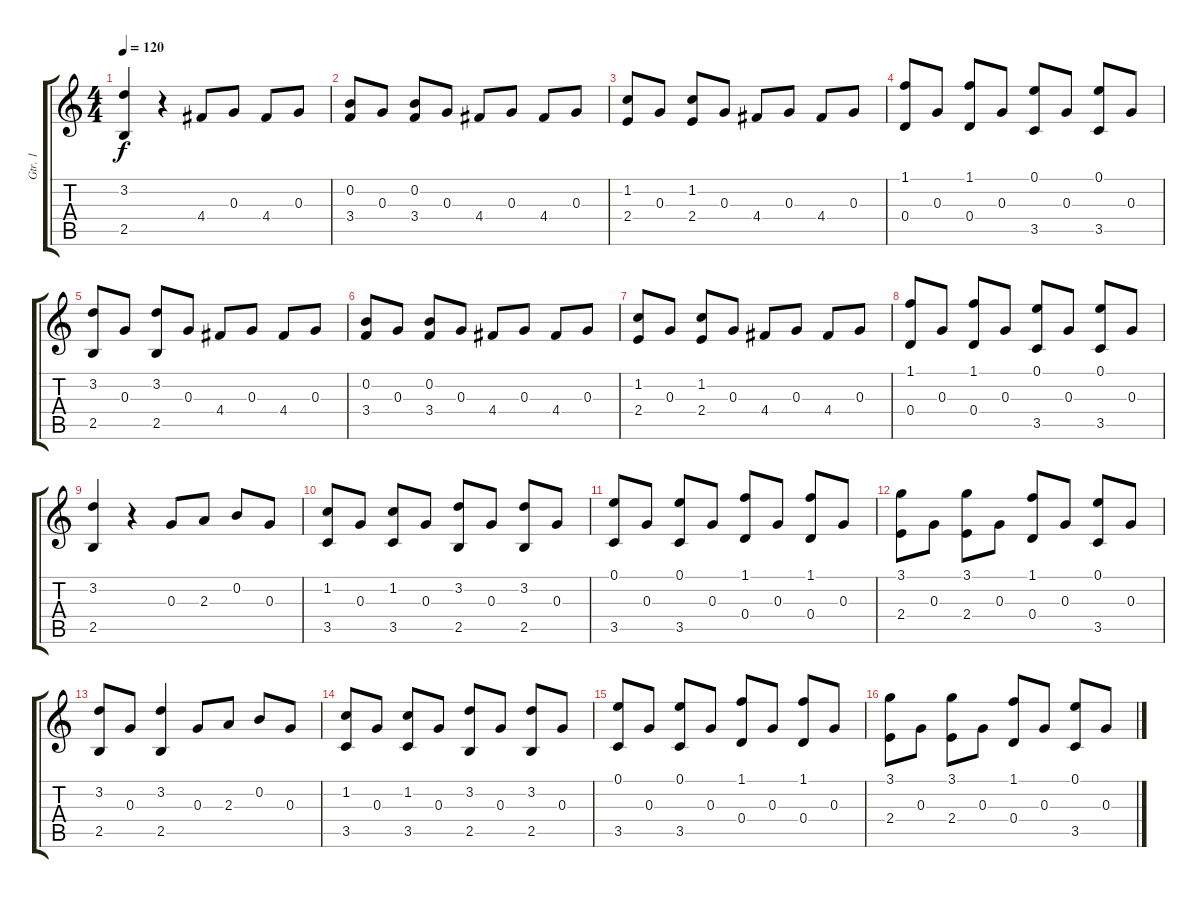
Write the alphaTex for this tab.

\track ("Gtr. 1" "Gtr. 1") {instrument acousticguitarnylon}
\staff {score tabs}
\tuning (E4 B3 G3 D3 A2 E2) {hide}
\ts (4 4)
\tempo 120
\clef g2
\ks c
(3.2 2.5).4{dy f} r.4 4.4.8 0.3.8 4.4.8 0.3.8 |
(0.2 3.4).8 0.3.8 (0.2 3.4).8 0.3.8 4.4.8 0.3.8 4.4.8 0.3.8 |
(1.2 2.4).8 0.3.8 (1.2 2.4).8 0.3.8 4.4.8 0.3.8 4.4.8 0.3.8 |
(1.1 0.4).8 0.3.8 (1.1 0.4).8 0.3.8 (0.1 3.5).8 0.3.8 (0.1 3.5).8 0.3.8 |
(3.2 2.5).8 0.3.8 (3.2 2.5).8 0.3.8 4.4.8 0.3.8 4.4.8 0.3.8 |
(0.2 3.4).8 0.3.8 (0.2 3.4).8 0.3.8 4.4.8 0.3.8 4.4.8 0.3.8 |
(1.2 2.4).8 0.3.8 (1.2 2.4).8 0.3.8 4.4.8 0.3.8 4.4.8 0.3.8 |
(1.1 0.4).8 0.3.8 (1.1 0.4).8 0.3.8 (0.1 3.5).8 0.3.8 (0.1 3.5).8 0.3.8 |
(3.2 2.5).4 r.4 0.3.8 2.3.8 0.2.8 0.3.8 |
(1.2 3.5).8 0.3.8 (1.2 3.5).8 0.3.8 (3.2 2.5).8 0.3.8 (3.2 2.5).8 0.3.8 |
(0.1 3.5).8 0.3.8 (0.1 3.5).8 0.3.8 (1.1 0.4).8 0.3.8 (1.1 0.4).8 0.3.8 |
(3.1 2.4).8 0.3.8 (3.1 2.4).8 0.3.8 (1.1 0.4).8 0.3.8 (0.1 3.5).8 0.3.8 |
(3.2 2.5).8 0.3.8 (3.2 2.5).4 0.3.8 2.3.8 0.2.8 0.3.8 |
(1.2 3.5).8 0.3.8 (1.2 3.5).8 0.3.8 (3.2 2.5).8 0.3.8 (3.2 2.5).8 0.3.8 |
(0.1 3.5).8 0.3.8 (0.1 3.5).8 0.3.8 (1.1 0.4).8 0.3.8 (1.1 0.4).8 0.3.8 |
(3.1 2.4).8 0.3.8 (3.1 2.4).8 0.3.8 (1.1 0.4).8 0.3.8 (0.1 3.5).8 0.3.8
